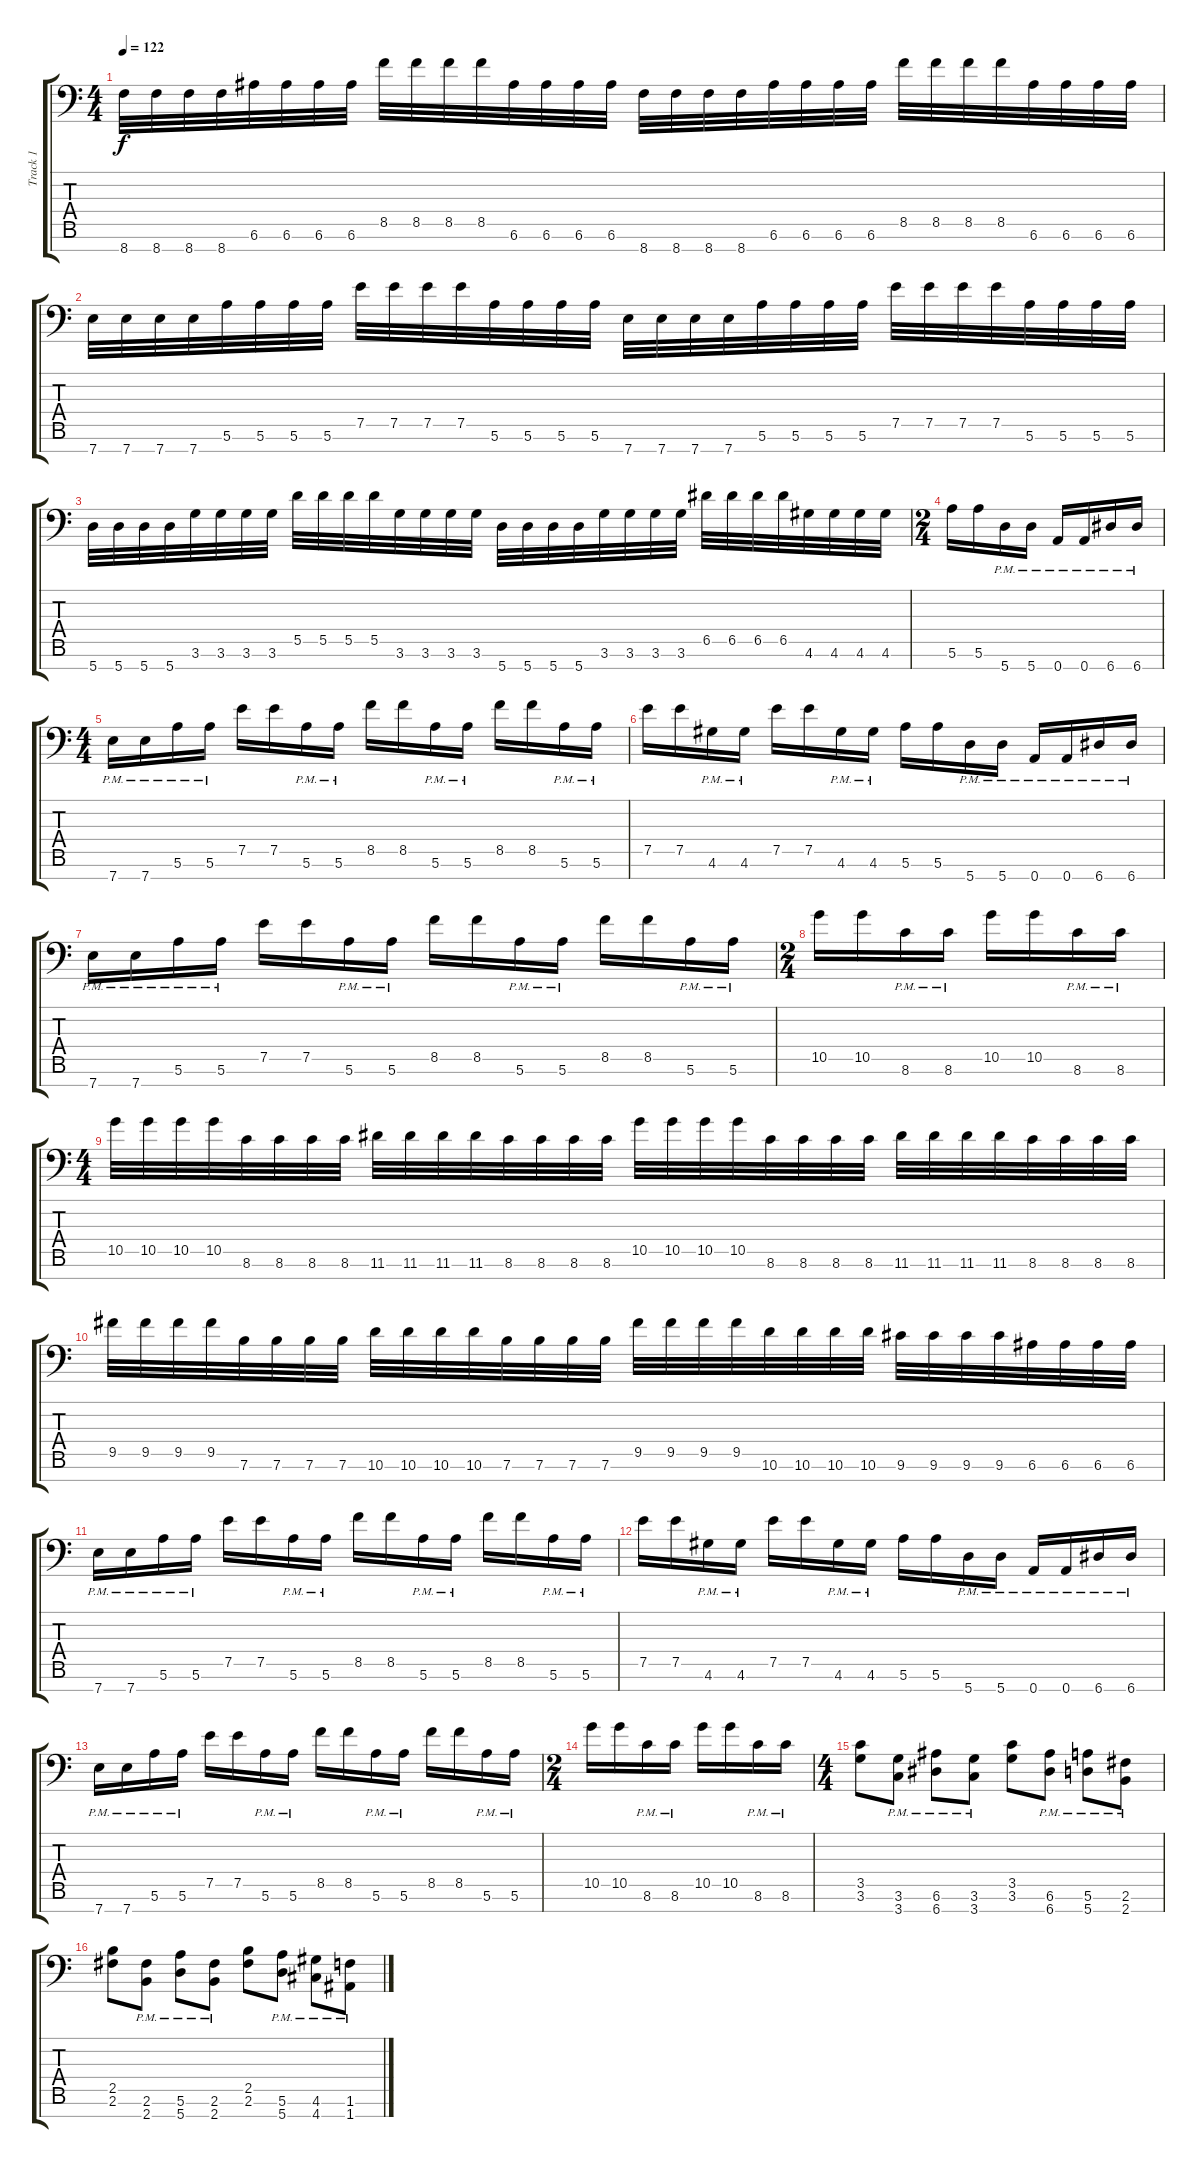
\track ("Track 1" "Track 1") {instrument distortionguitar}
\staff {score tabs}
\tuning (E4 B3 G3 D3 A2 E2 A1) {hide}
\ts (4 4)
\tempo 122
\clef f4
\ks c
8.7.32{dy f} 8.7.32 8.7.32 8.7.32 6.6.32 6.6.32 6.6.32 6.6.32 8.5.32 8.5.32 8.5.32 8.5.32 6.6.32 6.6.32 6.6.32 6.6.32 8.7.32 8.7.32 8.7.32 8.7.32 6.6.32 6.6.32 6.6.32 6.6.32 8.5.32 8.5.32 8.5.32 8.5.32 6.6.32 6.6.32 6.6.32 6.6.32 |
7.7.32 7.7.32 7.7.32 7.7.32 5.6.32 5.6.32 5.6.32 5.6.32 7.5.32 7.5.32 7.5.32 7.5.32 5.6.32 5.6.32 5.6.32 5.6.32 7.7.32 7.7.32 7.7.32 7.7.32 5.6.32 5.6.32 5.6.32 5.6.32 7.5.32 7.5.32 7.5.32 7.5.32 5.6.32 5.6.32 5.6.32 5.6.32 |
5.7.32 5.7.32 5.7.32 5.7.32 3.6.32 3.6.32 3.6.32 3.6.32 5.5.32 5.5.32 5.5.32 5.5.32 3.6.32 3.6.32 3.6.32 3.6.32 5.7.32 5.7.32 5.7.32 5.7.32 3.6.32 3.6.32 3.6.32 3.6.32 6.5.32 6.5.32 6.5.32 6.5.32 4.6.32 4.6.32 4.6.32 4.6.32 |
\ts (2 4)
5.6.16 5.6.16 5.7{pm}.16 5.7{pm}.16 0.7{pm}.16 0.7{pm}.16 6.7{pm}.16 6.7{pm}.16 |
\ts (4 4)
7.7{pm}.16 7.7{pm}.16 5.6{pm}.16 5.6{pm}.16 7.5.16 7.5.16 5.6{pm}.16 5.6{pm}.16 8.5.16 8.5.16 5.6{pm}.16 5.6{pm}.16 8.5.16 8.5.16 5.6{pm}.16 5.6{pm}.16 |
7.5.16 7.5.16 4.6{pm}.16 4.6{pm}.16 7.5.16 7.5.16 4.6{pm}.16 4.6{pm}.16 5.6.16 5.6.16 5.7{pm}.16 5.7{pm}.16 0.7{pm}.16 0.7{pm}.16 6.7{pm}.16 6.7{pm}.16 |
7.7{pm}.16 7.7{pm}.16 5.6{pm}.16 5.6{pm}.16 7.5.16 7.5.16 5.6{pm}.16 5.6{pm}.16 8.5.16 8.5.16 5.6{pm}.16 5.6{pm}.16 8.5.16 8.5.16 5.6{pm}.16 5.6{pm}.16 |
\ts (2 4)
10.5.16 10.5.16 8.6{pm}.16 8.6{pm}.16 10.5.16 10.5.16 8.6{pm}.16 8.6{pm}.16 |
\ts (4 4)
10.5.32 10.5.32 10.5.32 10.5.32 8.6.32 8.6.32 8.6.32 8.6.32 11.6.32 11.6.32 11.6.32 11.6.32 8.6.32 8.6.32 8.6.32 8.6.32 10.5.32 10.5.32 10.5.32 10.5.32 8.6.32 8.6.32 8.6.32 8.6.32 11.6.32 11.6.32 11.6.32 11.6.32 8.6.32 8.6.32 8.6.32 8.6.32 |
9.5.32 9.5.32 9.5.32 9.5.32 7.6.32 7.6.32 7.6.32 7.6.32 10.6.32 10.6.32 10.6.32 10.6.32 7.6.32 7.6.32 7.6.32 7.6.32 9.5.32 9.5.32 9.5.32 9.5.32 10.6.32 10.6.32 10.6.32 10.6.32 9.6.32 9.6.32 9.6.32 9.6.32 6.6.32 6.6.32 6.6.32 6.6.32 |
7.7{pm}.16 7.7{pm}.16 5.6{pm}.16 5.6{pm}.16 7.5.16 7.5.16 5.6{pm}.16 5.6{pm}.16 8.5.16 8.5.16 5.6{pm}.16 5.6{pm}.16 8.5.16 8.5.16 5.6{pm}.16 5.6{pm}.16 |
7.5.16 7.5.16 4.6{pm}.16 4.6{pm}.16 7.5.16 7.5.16 4.6{pm}.16 4.6{pm}.16 5.6.16 5.6.16 5.7{pm}.16 5.7{pm}.16 0.7{pm}.16 0.7{pm}.16 6.7{pm}.16 6.7{pm}.16 |
7.7{pm}.16 7.7{pm}.16 5.6{pm}.16 5.6{pm}.16 7.5.16 7.5.16 5.6{pm}.16 5.6{pm}.16 8.5.16 8.5.16 5.6{pm}.16 5.6{pm}.16 8.5.16 8.5.16 5.6{pm}.16 5.6{pm}.16 |
\ts (2 4)
10.5.16 10.5.16 8.6{pm}.16 8.6{pm}.16 10.5.16 10.5.16 8.6{pm}.16 8.6{pm}.16 |
\ts (4 4)
(3.5 3.6).8 (3.6{pm} 3.7{pm}).8 (6.6{pm} 6.7{pm}).8 (3.6{pm} 3.7{pm}).8 (3.5 3.6).8 (6.6{pm} 6.7{pm}).8 (5.6{pm} 5.7{pm}).8 (2.6{pm} 2.7{pm}).8 |
(2.5 2.6).8 (2.6{pm} 2.7{pm}).8 (5.6{pm} 5.7{pm}).8 (2.6{pm} 2.7{pm}).8 (2.5 2.6).8 (5.6{pm} 5.7{pm}).8 (4.6{pm} 4.7{pm}).8 (1.6{pm} 1.7{pm}).8
